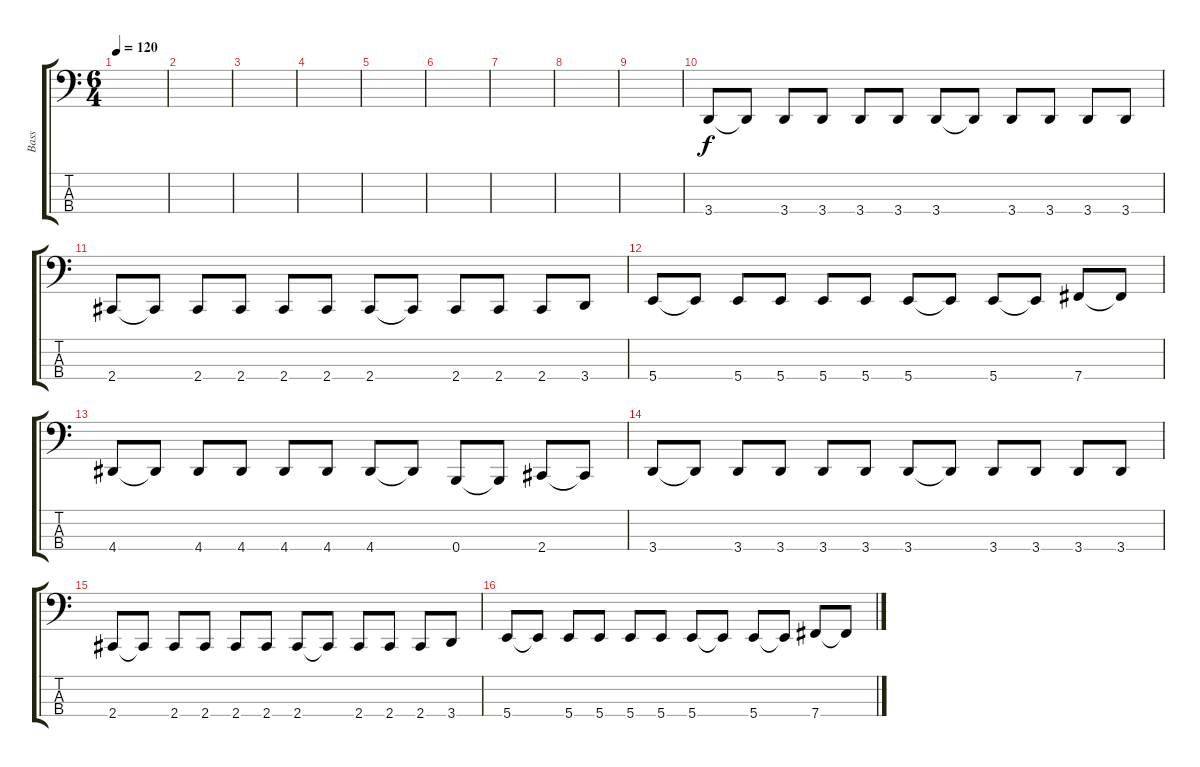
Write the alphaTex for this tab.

\track ("Bass" "Bass") {instrument electricbassfinger}
\staff {score tabs}
\tuning (E2 B1 Gb1 B0) {hide}
\ts (6 4)
\tempo 120
\clef f4
\ks c
|
|
|
|
|
|
|
|
|
3.4.8 3.4{t}.8 3.4.8 3.4.8 3.4.8 3.4.8 3.4.8 3.4{t}.8 3.4.8 3.4.8 3.4.8 3.4.8 |
2.4.8 2.4{t}.8 2.4.8 2.4.8 2.4.8 2.4.8 2.4.8 2.4{t}.8 2.4.8 2.4.8 2.4.8 3.4.8 |
5.4.8 5.4{t}.8 5.4.8 5.4.8 5.4.8 5.4.8 5.4.8 5.4{t}.8 5.4.8 5.4{t}.8 7.4.8 7.4{t}.8 |
4.4.8 4.4{t}.8 4.4.8 4.4.8 4.4.8 4.4.8 4.4.8 4.4{t}.8 0.4.8 0.4{t}.8 2.4.8 2.4{t}.8 |
3.4.8 3.4{t}.8 3.4.8 3.4.8 3.4.8 3.4.8 3.4.8 3.4{t}.8 3.4.8 3.4.8 3.4.8 3.4.8 |
2.4.8 2.4{t}.8 2.4.8 2.4.8 2.4.8 2.4.8 2.4.8 2.4{t}.8 2.4.8 2.4.8 2.4.8 3.4.8 |
5.4.8 5.4{t}.8 5.4.8 5.4.8 5.4.8 5.4.8 5.4.8 5.4{t}.8 5.4.8 5.4{t}.8 7.4.8 7.4{t}.8
